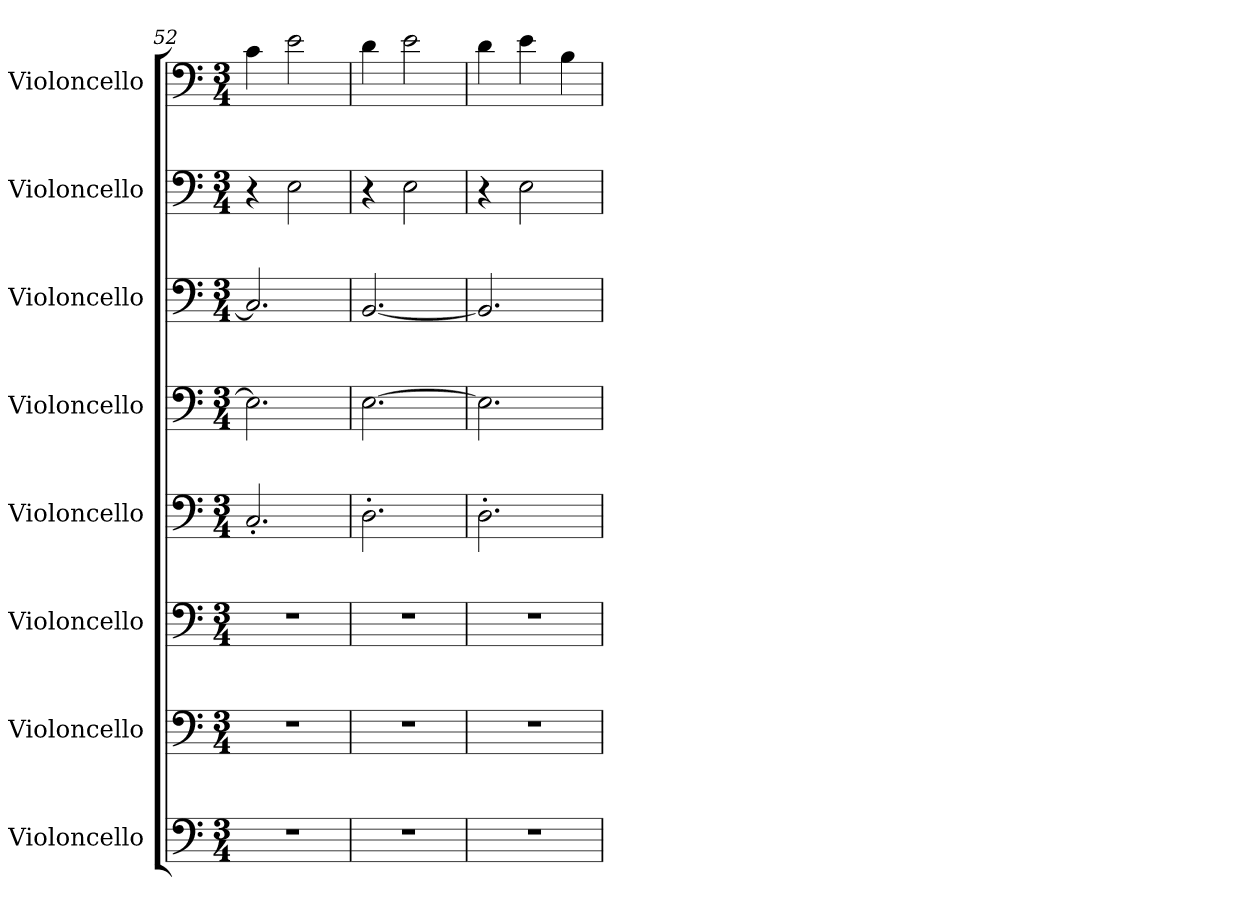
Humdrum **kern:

**kern	**kern	**kern	**kern	**kern	**kern	**kern	**kern
*part8	*part7	*part6	*part5	*part4	*part3	*part2	*part1
*staff8	*staff7	*staff6	*staff5	*staff4	*staff3	*staff2	*staff1
*I"Violoncello	*I"Violoncello	*I"Violoncello	*I"Violoncello	*I"Violoncello	*I"Violoncello	*I"Violoncello	*I"Violoncello
*I'Vc.	*I'Vc.	*I'Vc.	*I'Vc.	*I'Vc.	*I'Vc.	*I'Vc.	*I'Vc.
*clefF4	*clefF4	*clefF4	*clefF4	*clefF4	*clefF4	*clefF4	*clefF4
*k[]	*k[]	*k[]	*k[]	*k[]	*k[]	*k[]	*k[]
*M3/4	*M3/4	*M3/4	*M3/4	*M3/4	*M3/4	*M3/4	*M3/4
=52	=52	=52	=52	=52	=52	=52	=52
2.r	2.r	2.r	2.C'/	2.E\]	2.C/]	4r	4c\
.	.	.	.	.	.	2E\	2e\
=53	=53	=53	=53	=53	=53	=53	=53
2.r	2.r	2.r	2.D'\	[2.E\	[2.BB/	4r	4d\
.	.	.	.	.	.	2E\	2e\
=54	=54	=54	=54	=54	=54	=54	=54
2.r	2.r	2.r	2.D'\	2.E\]	2.BB/]	4r	4d\
.	.	.	.	.	.	2E\	4e\
.	.	.	.	.	.	.	4B\
=	=	=	=	=	=	=	=
*-	*-	*-	*-	*-	*-	*-	*-
